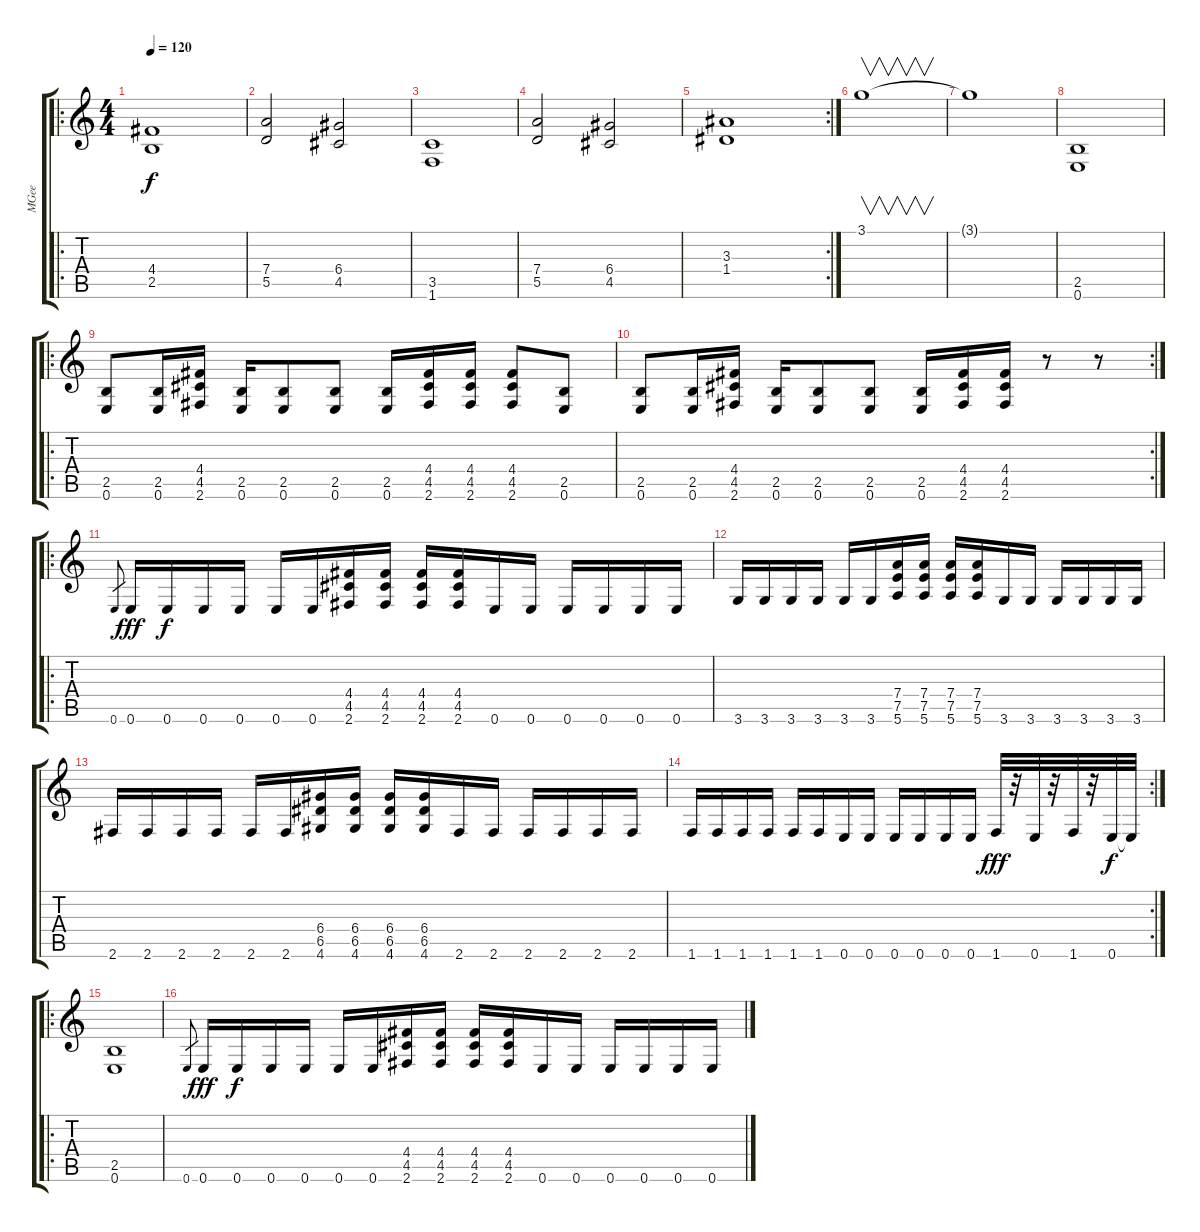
\track ("MGee" "MGee") {instrument distortionguitar}
\staff {score tabs}
\tuning (E4 B3 G3 D3 A2 E2) {hide}
\ro
\ts (4 4)
\tempo 120
\clef g2
\ks c
(4.4 2.5).1{dy f instrument distortionguitar} |
(7.4 5.5).2 (6.4 4.5).2 |
(3.5 1.6).1 |
(7.4 5.5).2 (6.4 4.5).2 |
\rc 2
(3.3 1.4).1 |
3.1.1{v} |
3.1{t}.1 |
(2.5 0.6).1 |
\ro
(2.5 0.6).8{volume 16} (2.5 0.6).16 (4.4 4.5 2.6).16 (2.5 0.6).16 (2.5 0.6).8 (2.5 0.6).8 (2.5 0.6).16 (4.4 4.5 2.6).16 (4.4 4.5 2.6).16 (4.4 4.5 2.6).8 (2.5 0.6).8 |
\rc 2
(2.5 0.6).8{volume 16} (2.5 0.6).16 (4.4 4.5 2.6).16 (2.5 0.6).16 (2.5 0.6).8 (2.5 0.6).8 (2.5 0.6).16 (4.4 4.5 2.6).16 (4.4 4.5 2.6).16 r.8 r.8 |
\ro
0.6.8{gr} 0.6.16{dy fff} 0.6.16{dy f} 0.6.16 0.6.16 0.6.16 0.6.16 (4.4 4.5 2.6).16 (4.4 4.5 2.6).16 (4.4 4.5 2.6).16 (4.4 4.5 2.6).16 0.6.16 0.6.16 0.6.16 0.6.16 0.6.16 0.6.16 |
3.6.16 3.6.16 3.6.16 3.6.16 3.6.16 3.6.16 (7.4 7.5 5.6).16 (7.4 7.5 5.6).16 (7.4 7.5 5.6).16 (7.4 7.5 5.6).16 3.6.16 3.6.16 3.6.16 3.6.16 3.6.16 3.6.16 |
2.6.16 2.6.16 2.6.16 2.6.16 2.6.16 2.6.16 (6.4 6.5 4.6).16 (6.4 6.5 4.6).16 (6.4 6.5 4.6).16 (6.4 6.5 4.6).16 2.6.16 2.6.16 2.6.16 2.6.16 2.6.16 2.6.16 |
\rc 2
1.6.16 1.6.16 1.6.16 1.6.16 1.6.16 1.6.16 0.6.16 0.6.16 0.6.16 0.6.16 0.6.16 0.6.16 1.6.32{dy fff} r.32 0.6.32 r.32 1.6.32 r.32 0.6.32{dy f} 0.6{t}.32 |
\ro
(2.5 0.6).1 |
0.6.8{gr} 0.6.16{dy fff} 0.6.16{dy f} 0.6.16 0.6.16 0.6.16 0.6.16 (4.4 4.5 2.6).16 (4.4 4.5 2.6).16 (4.4 4.5 2.6).16 (4.4 4.5 2.6).16 0.6.16 0.6.16 0.6.16 0.6.16 0.6.16 0.6.16
